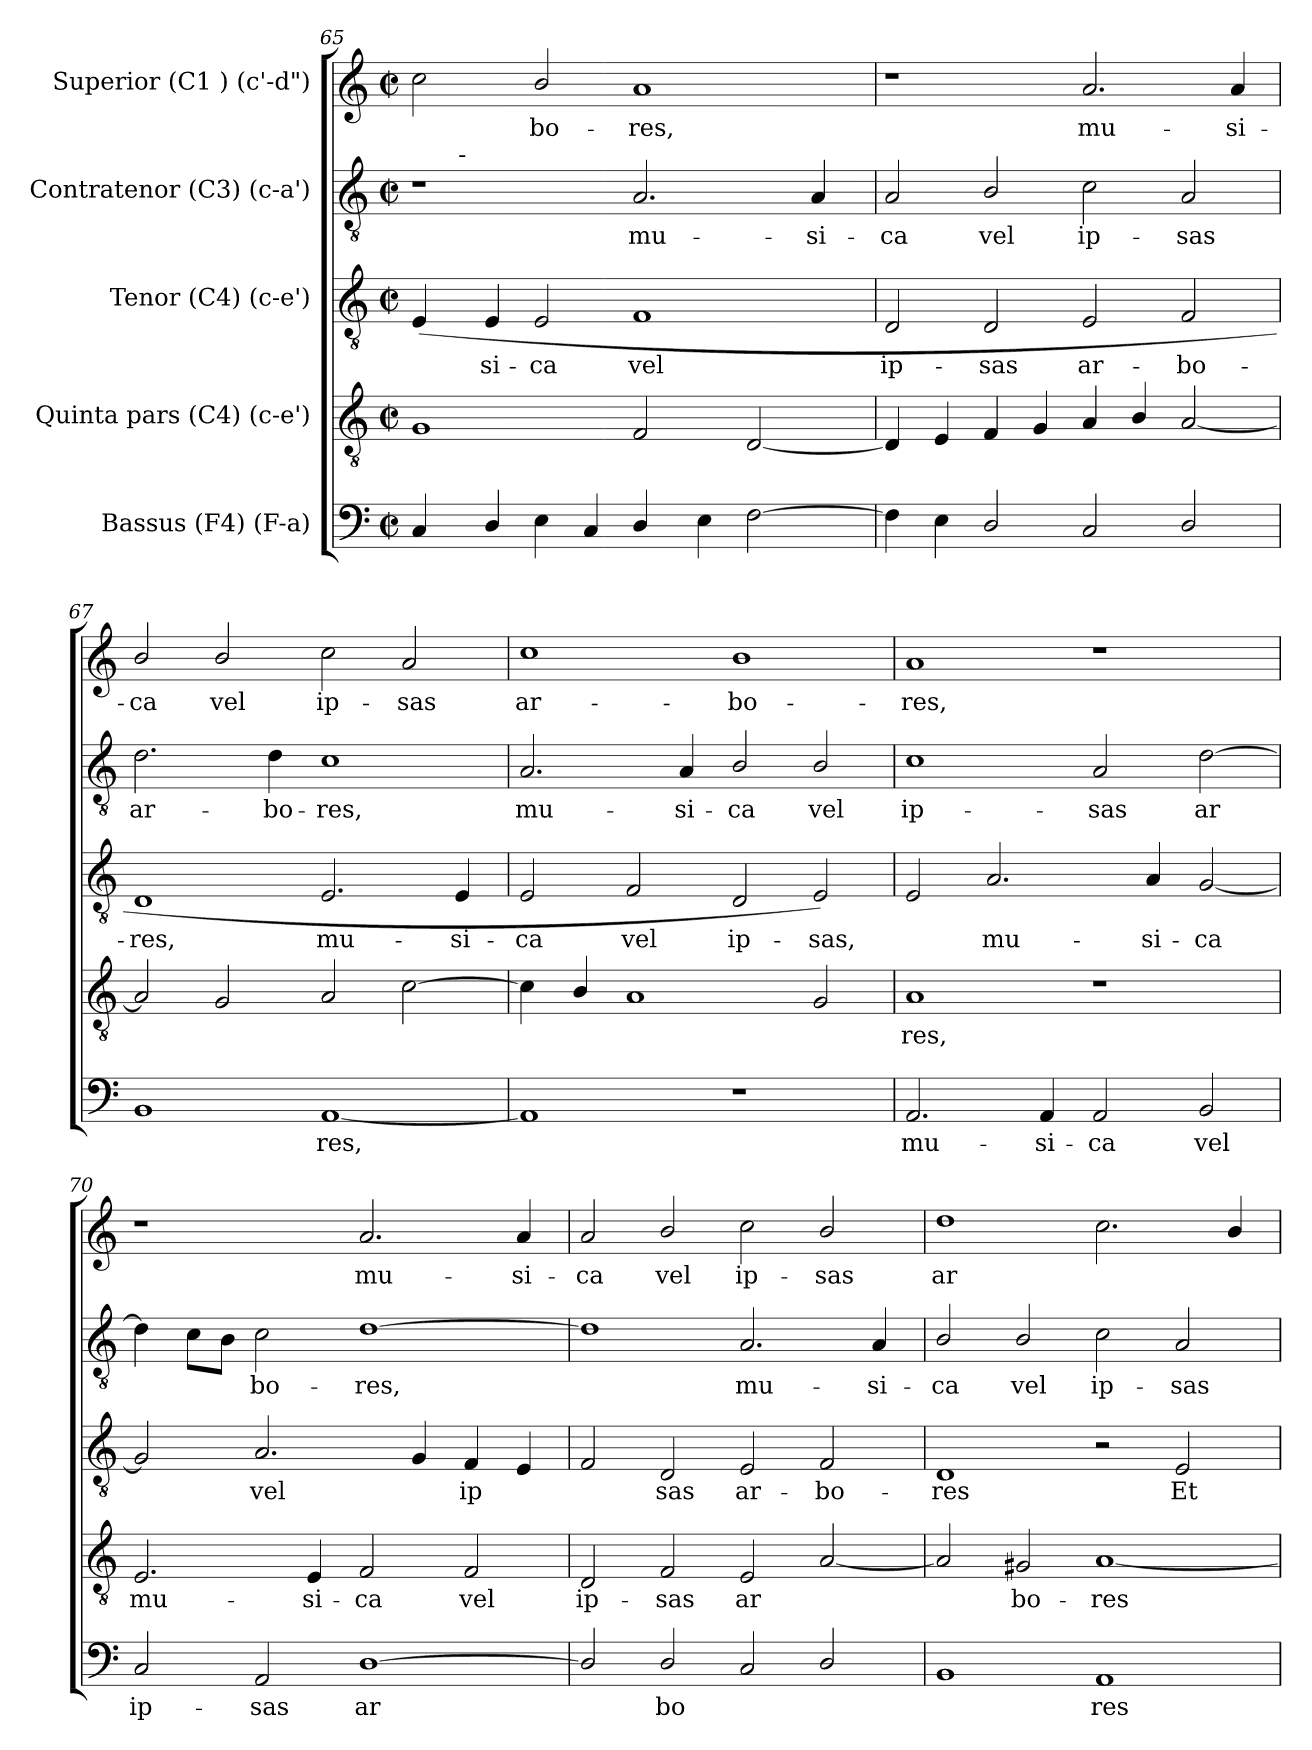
**kern	**text	**kern	**text	**kern	**text	**kern	**text	**kern	**text
*part5	*part5	*part4	*part4	*part3	*part3	*part2	*part2	*part1	*part1
*staff5	*staff5	*staff4	*staff4	*staff3	*staff3	*staff2	*staff2	*staff1	*staff1
*I"Bassus (F4)  (F-a)	*	*I"Quinta pars (C4)  (c-e')	*	*I"Tenor (C4)  (c-e')	*	*I"Contratenor (C3)  (c-a')	*	*I"Superior (C1 )  (c'-d")	*
!!LO:LB:g=z
*clefF4	*	*clefGv2	*	*clefGv2	*	*clefGv2	*	*clefG2	*
*k[]	*	*k[]	*	*k[]	*	*k[]	*	*k[]	*
*C:	*	*C:	*	*C:	*	*C:	*	*C:	*
*M2/2	*	*M2/2	*	*M2/2	*	*M2/2	*	*M2/2	*
*met(c|)	*	*met(c|)	*	*met(c|)	*	*met(c|)	*	*met(c|)	*
=65	=65	=65	=65	=65	=65	=65	=65	=65	=65
!	!LO:LY:b:cj	!	!LO:LY:b:cj	!	!LO:LY:b:cj	!	!	!	!LO:LY:b:cj
*	*	*	*	*	*	*^	*	*	*
4C/	--	1G	--	(<4E/	--	1r	8ryy	.	2cc\	--
.	.	.	.	.	.	.	32ryy	.	.	.
!	!	!	!	!	!	!	!LO:TX:a:t=-	!	!	!
.	.	.	.	.	.	.	1ryy	.	.	.
!	!LO:LY:b:cj	!	!	!	!LO:LY:b:cj	!	!	!	!	!
4D/	--	.	.	4E/	-si-	.	.	.	.	.
!	!LO:LY:b:cj	!	!	!	!LO:LY:b:cj	!	!	!	!	!LO:LY:b:cj
4E\	--	.	.	2E/	-ca	.	.	.	2b/	-bo-
!	!LO:LY:b:cj	!	!	!	!	!	!	!	!	!
4C/	--	.	.	.	.	.	.	.	.	.
!	!LO:LY:b:cj	!	!LO:LY:b:cj	!	!LO:LY:b:cj	!	!	!LO:LY:b:cj	!	!LO:LY:b:cj
4D/	--	2F/	--	1F	vel	2.A/	.	mu-	1a	-res,
.	.	.	.	.	.	.	2ryy	.	.	.
!	!LO:LY:b:cj	!	!	!	!	!	!	!	!	!
4E\	--	.	.	.	.	.	.	.	.	.
!	!LO:LY:b:cj	!	!LO:LY:b:cj	!	!	!	!	!	!	!
[>2F\	--	[<2D/	--	.	.	.	.	.	.	.
.	.	.	.	.	.	.	4ryy	.	.	.
!	!	!	!	!	!	!	!	!LO:LY:b:cj	!	!
.	.	.	.	.	.	4A/	.	-si-	.	.
.	.	.	.	.	.	.	16.ryy	.	.	.
=66	=66	=66	=66	=66	=66	=66	=66	=66	=66	=66
!	!LO:LY:b:cj	!	!LO:LY:b:cj	!	!LO:LY:b:cj	!	!	!LO:LY:b:cj	!	!
*	*	*	*	*	*	*v	*v	*	*	*
4F\]	--	4D/]	--	2D/	ip-	2A/	-ca	1r	.
!	!LO:LY:b:cj	!	!LO:LY:b:cj	!	!	!	!	!	!
4E\	--	4E/	--	.	.	.	.	.	.
!	!LO:LY:b:cj	!	!LO:LY:b:cj	!	!LO:LY:b:cj	!	!LO:LY:b:cj	!	!
2D/	--	4F/	--	2D/	-sas	2B/	vel	.	.
!	!	!	!LO:LY:b:cj	!	!	!	!	!	!
.	.	4G/	--	.	.	.	.	.	.
!	!LO:LY:b:cj	!	!LO:LY:b:cj	!	!LO:LY:b:cj	!	!LO:LY:b:cj	!	!LO:LY:b:cj
2C/	--	4A/	--	2E/	ar-	2c\	ip-	2.a/	mu-
!	!	!	!LO:LY:b:cj	!	!	!	!	!	!
.	.	4B/	--	.	.	.	.	.	.
!	!LO:LY:b:cj	!	!LO:LY:b:cj	!	!LO:LY:b:cj	!	!LO:LY:b:cj	!	!
2D/	--	[<2A/	--	2F/	-bo-	2A/	-sas	.	.
!	!	!	!	!	!	!	!	!	!LO:LY:b:cj
.	.	.	.	.	.	.	.	4a/	-si-
=67	=67	=67	=67	=67	=67	=67	=67	=67	=67
!	!LO:LY:b:cj	!	!LO:LY:b:cj	!	!LO:LY:b:cj	!	!LO:LY:b:cj	!	!LO:LY:b:cj
1BB	--	2A/]	--	1D	-res,	2.d\	ar-	2b/	-ca
!	!	!	!LO:LY:b:cj	!	!	!	!	!	!LO:LY:b:cj
.	.	2G/	--	.	.	.	.	2b/	vel
!	!	!	!	!	!	!	!LO:LY:b:cj	!	!
.	.	.	.	.	.	4d\	-bo-	.	.
!	!LO:LY:b:cj	!	!LO:LY:b:cj	!	!LO:LY:b:cj	!	!LO:LY:b:cj	!	!LO:LY:b:cj
[<1AA	-res,	2A/	--	2.E/	mu-	1c	-res,	2cc\	ip-
!	!	!	!LO:LY:b:cj	!	!	!	!	!	!LO:LY:b:cj
.	.	[>2c\	--	.	.	.	.	2a/	-sas
!	!	!	!	!	!LO:LY:b:cj	!	!	!	!
.	.	.	.	4E/	-si-	.	.	.	.
=68	=68	=68	=68	=68	=68	=68	=68	=68	=68
!	!LO:LY:b:cj	!	!LO:LY:b:cj	!	!LO:LY:b:cj	!	!LO:LY:b:cj	!	!LO:LY:b:cj
1AA]	.	4c\]	--	2E/	-ca	2.A/	mu-	1cc	ar-
!	!	!	!LO:LY:b:cj	!	!	!	!	!	!
.	.	4B/	--	.	.	.	.	.	.
!	!	!	!LO:LY:b:cj	!	!LO:LY:b:cj	!	!	!	!
.	.	1A	--	2F/	vel	.	.	.	.
!	!	!	!	!	!	!	!LO:LY:b:cj	!	!
.	.	.	.	.	.	4A/	-si-	.	.
!	!	!	!	!	!LO:LY:b:cj	!	!LO:LY:b:cj	!	!LO:LY:b:cj
1r	.	.	.	2D/	ip-	2B/	-ca	1b	-bo-
!	!	!	!LO:LY:b:cj	!	!LO:LY:b:cj	!	!LO:LY:b:cj	!	!
.	.	2G/	--	2E/)	-sas,	2B/	vel	.	.
!!LO:PB:g=z
=69	=69	=69	=69	=69	=69	=69	=69	=69	=69
!	!LO:LY:b:cj	!	!LO:LY:b:cj	!	!LO:LY:b:cj	!	!LO:LY:b:cj	!	!LO:LY:b:cj
2.AA/	mu-	1A	-res,	2E/	.	1c	ip-	1a	-res,
!	!	!	!	!	!LO:LY:b:cj	!	!	!	!
.	.	.	.	2.A/	mu-	.	.	.	.
!	!LO:LY:b:cj	!	!	!	!	!	!	!	!
4AA/	-si-	.	.	.	.	.	.	.	.
!	!LO:LY:b:cj	!	!	!	!	!	!LO:LY:b:cj	!	!
2AA/	-ca	1r	.	.	.	2A/	-sas	1r	.
!	!	!	!	!	!LO:LY:b:cj	!	!	!	!
.	.	.	.	4A/	-si-	.	.	.	.
!	!LO:LY:b:cj	!	!	!	!LO:LY:b:cj	!	!LO:LY:b:cj	!	!
2BB/	vel	.	.	[<2G/	-ca	[>2d\	ar-	.	.
=70	=70	=70	=70	=70	=70	=70	=70	=70	=70
!	!LO:LY:b:cj	!	!LO:LY:b:cj	!	!LO:LY:b:cj	!	!LO:LY:b:cj	!	!
2C/	ip-	2.E/	mu-	2G/]	.	4d\]	--	1r	.
!	!	!	!	!	!	!	!LO:LY:b:cj	!	!
.	.	.	.	.	.	8c\L	--	.	.
!	!	!	!	!	!	!	!LO:LY:b:cj	!	!
.	.	.	.	.	.	8B\J	--	.	.
!	!LO:LY:b:cj	!	!	!	!LO:LY:b:cj	!	!LO:LY:b:cj	!	!
2AA/	-sas	.	.	2.A/	vel	2c\	-bo-	.	.
!	!	!	!LO:LY:b:cj	!	!	!	!	!	!
.	.	4E/	-si-	.	.	.	.	.	.
!	!LO:LY:b:cj	!	!LO:LY:b:cj	!	!	!	!LO:LY:b:cj	!	!LO:LY:b:cj
[<1D	ar-	2F/	-ca	.	.	[>1d	-res,	2.a/	mu-
!	!	!	!	!	!LO:LY:b:cj	!	!	!	!
.	.	.	.	4G/	.	.	.	.	.
!	!	!	!LO:LY:b:cj	!	!LO:LY:b:cj	!	!	!	!
.	.	2F/	vel	4F/	ip-	.	.	.	.
!	!	!	!	!	!LO:LY:b:cj	!	!	!	!LO:LY:b:cj
.	.	.	.	4E/	--	.	.	4a/	-si-
=71	=71	=71	=71	=71	=71	=71	=71	=71	=71
!	!LO:LY:b:cj	!	!LO:LY:b:cj	!	!LO:LY:b:cj	!	!LO:LY:b:cj	!	!LO:LY:b:cj
2D/]	--	2D/	ip-	2F/	--	1d]	.	2a/	-ca
!	!LO:LY:b:cj	!	!LO:LY:b:cj	!	!LO:LY:b:cj	!	!	!	!LO:LY:b:cj
2D/	-bo-	2F/	-sas	2D/	-sas	.	.	2b/	vel
!	!LO:LY:b:cj	!	!LO:LY:b:cj	!	!LO:LY:b:cj	!	!LO:LY:b:cj	!	!LO:LY:b:cj
2C/	--	2E/	ar-	2E/	ar-	2.A/	mu-	2cc\	ip-
!	!LO:LY:b:cj	!	!LO:LY:b:cj	!	!LO:LY:b:cj	!	!	!	!LO:LY:b:cj
2D/	--	[<2A/	--	2F/	-bo-	.	.	2b/	-sas
!	!	!	!	!	!	!	!LO:LY:b:cj	!	!
.	.	.	.	.	.	4A/	-si-	.	.
=72	=72	=72	=72	=72	=72	=72	=72	=72	=72
!	!LO:LY:b:cj	!	!LO:LY:b:cj	!	!LO:LY:b:cj	!	!LO:LY:b:cj	!	!LO:LY:b:cj
1BB	--	2A/]	--	1D	-res	2B/	-ca	1dd	ar-
!	!	!	!LO:LY:b:cj	!	!	!	!LO:LY:b:cj	!	!
.	.	2G#X/	-bo-	.	.	2B/	vel	.	.
!	!LO:LY:b:cj	!	!LO:LY:b:cj	!	!	!	!LO:LY:b:cj	!	!LO:LY:b:cj
1AA	-res	[>1A	-res	2r	.	2c\	ip-	2.cc\	--
!	!	!	!	!	!LO:LY:b:cj	!	!LO:LY:b:cj	!	!
.	.	.	.	2E/	Et	2A/	-sas	.	.
!	!	!	!	!	!	!	!	!	!LO:LY:b:cj
.	.	.	.	.	.	.	.	4b/	--
=	=	=	=	=	=	=	=	=	=
*-	*-	*-	*-	*-	*-	*-	*-	*-	*-
